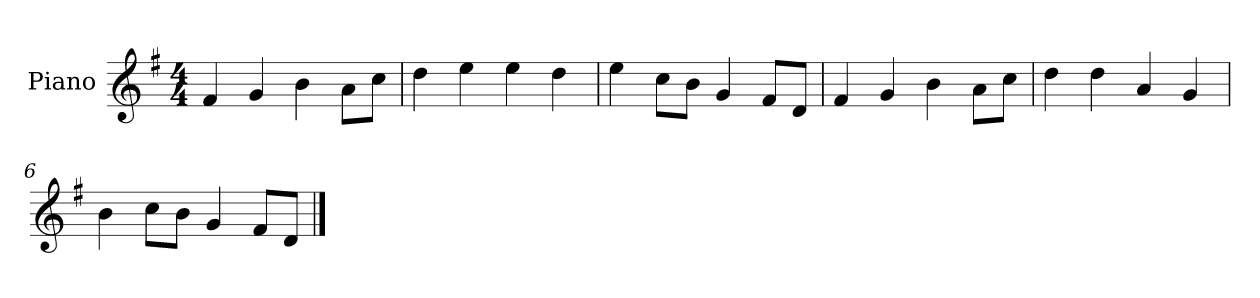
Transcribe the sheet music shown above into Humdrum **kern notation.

**kern
*part1
*staff1
*I"Piano
*I'P-no
*clefG2
*k[f#]
*M4/4
*MM90
=1
4f#/
4g/
4b\
8a\L
8cc\J
=2
4dd\
4ee\
4ee\
4dd\
=3
4ee\
8cc\L
8b\J
4g/
8f#/L
8d/J
=4
4f#/
4g/
4b\
8a\L
8cc\J
=5
4dd\
4dd\
4a/
4g/
=6
4b\
8cc\L
8b\J
4g/
8f#/L
8d/J
==
*-
